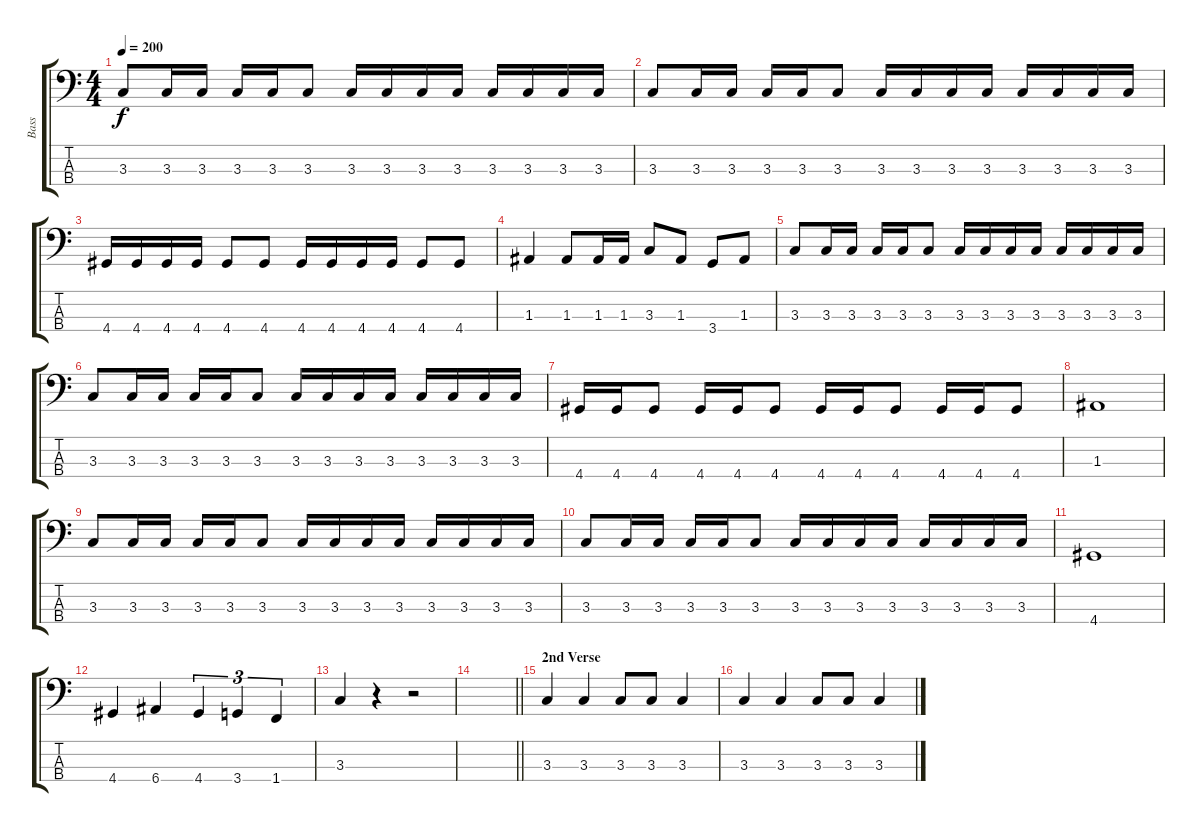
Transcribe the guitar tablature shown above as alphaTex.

\track ("Bass" "Bass") {instrument electricbassfinger}
\staff {score tabs}
\tuning (G2 D2 A1 E1) {hide}
\ts (4 4)
\tempo 200
\clef f4
\ks c
3.3.8{dy f} 3.3.16 3.3.16 3.3.16 3.3.16 3.3.8 3.3.16 3.3.16 3.3.16 3.3.16 3.3.16 3.3.16 3.3.16 3.3.16 |
3.3.8 3.3.16 3.3.16 3.3.16 3.3.16 3.3.8 3.3.16 3.3.16 3.3.16 3.3.16 3.3.16 3.3.16 3.3.16 3.3.16 |
4.4.16 4.4.16 4.4.16 4.4.16 4.4.8 4.4.8 4.4.16 4.4.16 4.4.16 4.4.16 4.4.8 4.4.8 |
1.3.4 1.3.8 1.3.16 1.3.16 3.3.8 1.3.8 3.4.8 1.3.8 |
3.3.8 3.3.16 3.3.16 3.3.16 3.3.16 3.3.8 3.3.16 3.3.16 3.3.16 3.3.16 3.3.16 3.3.16 3.3.16 3.3.16 |
3.3.8 3.3.16 3.3.16 3.3.16 3.3.16 3.3.8 3.3.16 3.3.16 3.3.16 3.3.16 3.3.16 3.3.16 3.3.16 3.3.16 |
4.4.16 4.4.16 4.4.8 4.4.16 4.4.16 4.4.8 4.4.16 4.4.16 4.4.8 4.4.16 4.4.16 4.4.8 |
1.3.1 |
3.3.8 3.3.16 3.3.16 3.3.16 3.3.16 3.3.8 3.3.16 3.3.16 3.3.16 3.3.16 3.3.16 3.3.16 3.3.16 3.3.16 |
3.3.8 3.3.16 3.3.16 3.3.16 3.3.16 3.3.8 3.3.16 3.3.16 3.3.16 3.3.16 3.3.16 3.3.16 3.3.16 3.3.16 |
4.4.1 |
4.4.4 6.4.4 4.4.4{tu (3 2)} 3.4.4{tu (3 2)} 1.4.4{tu (3 2)} |
3.3.4 r.4 r.2 |
\barLineRight lightlight
|
\section ("" "2nd Verse")
3.3.4 3.3.4 3.3.8 3.3.8 3.3.4 |
3.3.4 3.3.4 3.3.8 3.3.8 3.3.4
